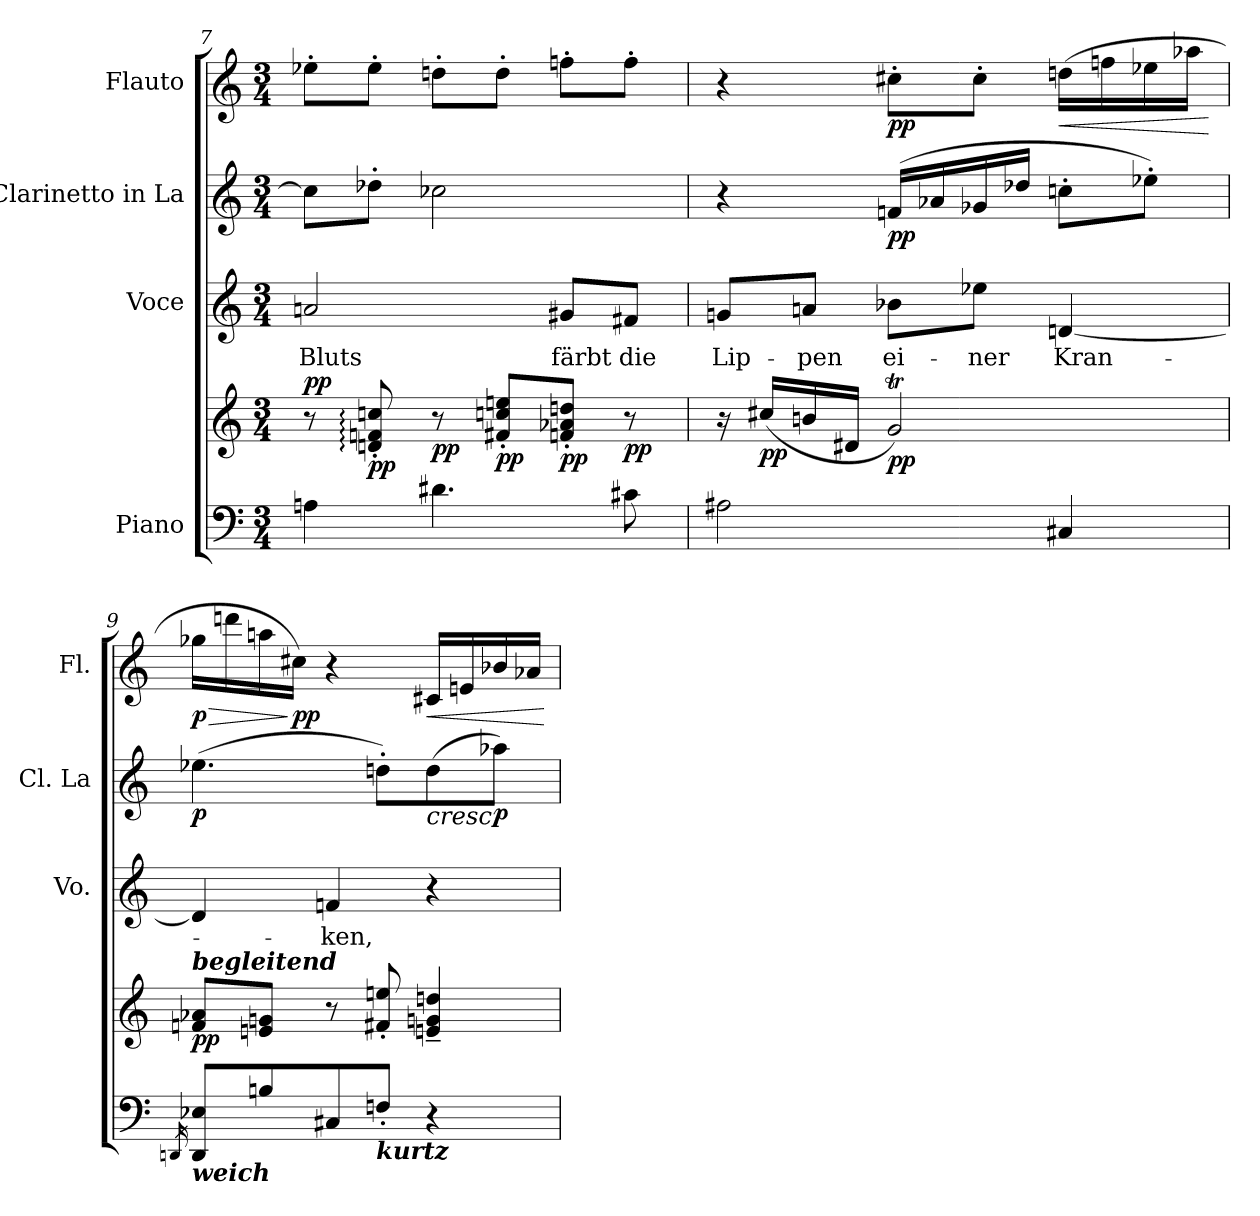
**kern	**kern	**dynam	**kern	**text	**kern	**dynam	**kern	**dynam
*part4	*part4	*part4	*part3	*part3	*part2	*part2	*part1	*part1
*staff5	*staff4	*staff4/5	*staff3	*staff3	*staff2	*staff2	*staff1	*staff1
*I"Piano	*	*	*I"Voce	*	*I"Clarinetto in La	*	*I"Flauto	*
*	*	*	*I'Vo.	*	*I'Cl. La	*	*I'Fl.	*
*clefF4	*clefG2	*	*clefG2	*	*clefG2	*	*clefG2	*
*	*	*	*	*	*ITrd2c3	*	*	*
*k[]	*k[]	*	*k[]	*	*k[f#c#g#]	*	*k[]	*
*M3/4	*M3/4	*	*M3/4	*	*M3/4	*	*M3/4	*
=7	=7	=7	=7	=7	=7	=7	=7	=7
!	!	!LO:DY:a	!	!LO:LY:b	!	!	!	!
4An\	8r	pp	2an/	Bluts	8a\L]	.	8ee-X'\L	.
!	!	!LO:DY:b	!	!	!	!	!	!
.	8dn/:' 8fn/:' 8ccn/:'	pp	.	.	8b-X'\J	.	8ee-'\J	.
!	!	!LO:DY:b	!	!	!	!	!	!
4.d#X\	8r	pp	.	.	2a-X\	.	8ddn'\L	.
!	!	!LO:DY:b	!	!	!	!	!	!
.	8f#X/' 8ccn/' 8een/'L	pp	.	.	.	.	8dd'\J	.
!	!	!LO:DY:b	!	!LO:LY:b	!	!	!	!
.	8fn/' 8a-X/' 8ddn/'J	pp	8g#X/L	färbt	.	.	8ffn'\L	.
!	!	!LO:DY:b	!	!LO:LY:b	!	!	!	!
8c#X\	8r	pp	8f#X/J	die	.	.	8ff'\J	.
=8	=8	=8	=8	=8	=8	=8	=8	=8
!	!	!	!	!LO:LY:b	!	!	!	!
2A#X\	16r	.	8gn/L	Lip-	4r	.	4r	.
!	!	!LO:DY:b	!	!	!	!	!	!
.	(<16cc#X/LL	pp	.	.	.	.	.	.
!	!	!	!	!LO:LY:b	!	!	!	!
.	16bn/	.	8an/J	-pen	.	.	.	.
.	16d#X/JJ	.	.	.	.	.	.	.
!	!	!LO:DY:b	!	!LO:LY:b	!	!LO:DY:b	!	!LO:DY:b
.	2gT/)	pp	8b-X\L	ei-	(>16dn/LL	pp	8cc#X'\L	pp
.	.	.	.	.	16fn/	.	.	.
!	!	!	!	!LO:LY:b	!	!	!	!
.	.	.	8ee-X\J	-ner	16e-X/	.	8cc#'\J	.
.	.	.	.	.	16b-X/JJ	.	.	.
!	!	!	!	!LO:LY:b	!	!	!	!LO:HP:b
4C#X/	.	.	[4dn/	Kran-	8an'\L	.	(>16ddn\LL	<
.	.	.	.	.	.	.	16ffn\	.
.	.	.	.	.	8ccn'\J)	.	16ee-X\	.
.	.	.	.	.	.	.	16aa-X\JJ	.
.	.	.	.	.	.	.	.	[
!!LO:LB:g=z
=9	=9	=9	=9	=9	=9	=9	=9	=9
16qDDn/	.	.	.	.	.	.	.	.
!	!LO:TX:a:Bi:t=begleitend	!	!	!	!	!	!	!
!LO:TX:b:Bi:t=weich	!	!	!	!	!	!	!	!
!	!	!LO:DY:b	!	!	!	!LO:DY:b	!	!LO:HP:b
!	!	!	!	!	!	!	!	!LO:DY:n=1:b
8DD/ 8E-X/L	8fn/ 8a-X/L	pp	4d/]	.	(>4.ccn\	p	16gg-X\LL	> p
.	.	.	.	.	.	.	16dddn\	.
8Bn/	8en/ 8gn/J	.	.	.	.	.	16aan\	.
!	!	!	!	!	!	!	!	!LO:DY:n=2:b
.	.	.	.	.	.	.	16cc#X\JJ)	] pp
!	!	!	!	!LO:LY:b	!	!	!	!
8C#X/	8r	.	4fn/	-ken,	.	.	4r	.
!LO:TX:b:Bi:t=kurtz	!	!	!	!	!	!	!	!
8Fn'/J	8f#X/' 8een/'	.	.	.	8bn'\L)	.	.	.
!	!	!	!	!	!	!LO:HP:b	!	!LO:HP:b
4r	4en/~ 4gn/~ 4ddn/~	.	4r	.	(>8b\	<	16c#X/LL	<
.	.	.	.	.	.	.	16en/	.
!	!	!	!	!	!	!LO:DY:b	!	!
.	.	.	.	.	8ffn\J)	p	16b-X/	.
.	.	.	.	.	.	.	16a-X/JJ	.
.	.	.	.	.	.	[	.	[
=	=	=	=	=	=	=	=	=
*-	*-	*-	*-	*-	*-	*-	*-	*-
